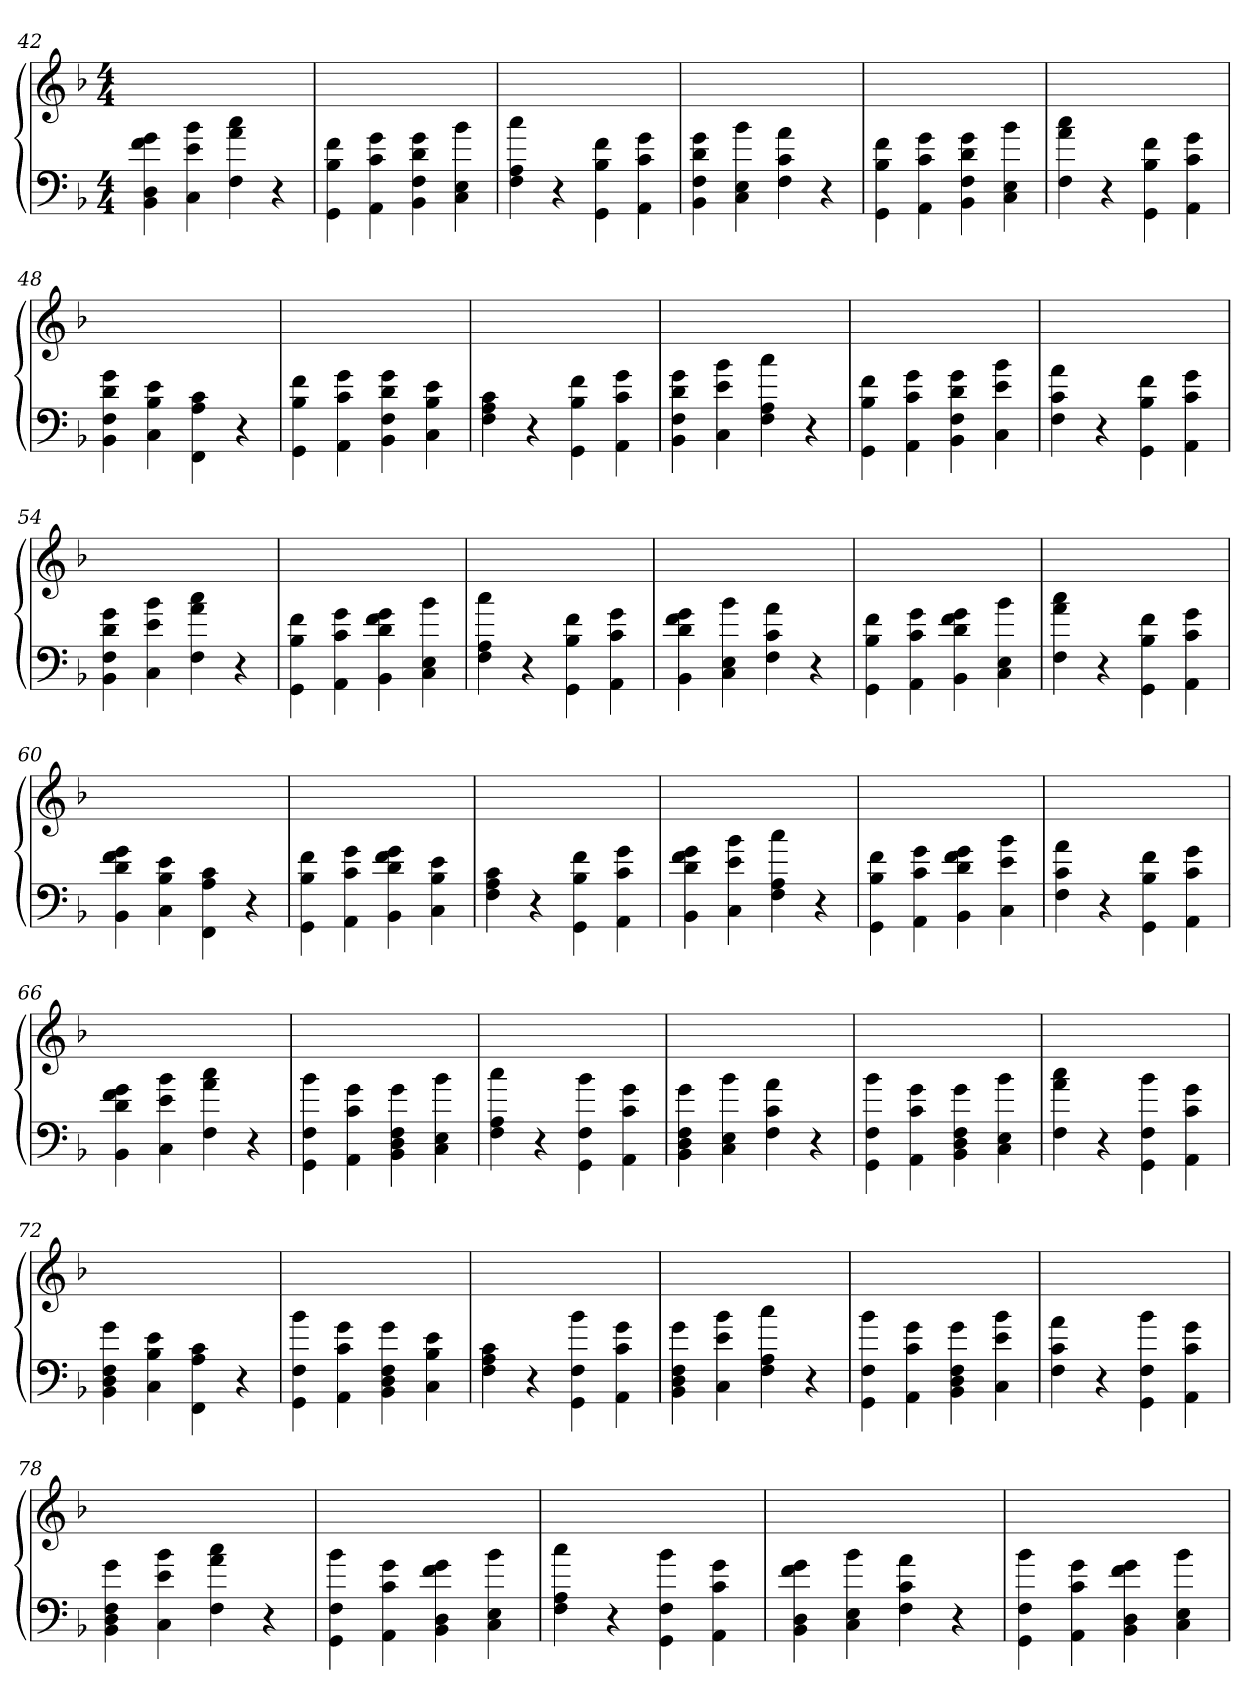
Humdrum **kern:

**kern	**kern
*part2	*part1
*staff2	*staff1
*clefF4	*clefG2
*k[b-]	*k[b-]
*F:	*F:
*M4/4	*M4/4
=42	=42
4BB- 4D 4f 4g	1ryy
4C 4e 4b-	.
4F 4a 4cc	.
4r	.
=43	=43
4GG 4B- 4f	1ryy
4AA 4c 4g	.
4BB- 4F 4d 4g	.
4C 4E 4b-	.
=44	=44
4F 4A 4cc	1ryy
4r	.
4GG 4B- 4f	.
4AA 4c 4g	.
=45	=45
4BB- 4F 4d 4g	1ryy
4C 4E 4b-	.
4F 4c 4a	.
4r	.
=46	=46
4GG 4B- 4f	1ryy
4AA 4c 4g	.
4BB- 4F 4d 4g	.
4C 4E 4b-	.
=47	=47
4F 4a 4cc	1ryy
4r	.
4GG 4B- 4f	.
4AA 4c 4g	.
=48	=48
4BB- 4F 4d 4g	1ryy
4C 4B- 4e	.
4FF 4A 4c	.
4r	.
=49	=49
4GG 4B- 4f	1ryy
4AA 4c 4g	.
4BB- 4F 4d 4g	.
4C 4B- 4e	.
=50	=50
4F 4A 4c	1ryy
4r	.
4GG 4B- 4f	.
4AA 4c 4g	.
=51	=51
4BB- 4F 4d 4g	1ryy
4C 4e 4b-	.
4F 4A 4cc	.
4r	.
=52	=52
4GG 4B- 4f	1ryy
4AA 4c 4g	.
4BB- 4F 4d 4g	.
4C 4e 4b-	.
=53	=53
4F 4c 4a	1ryy
4r	.
4GG 4B- 4f	.
4AA 4c 4g	.
=54	=54
4BB- 4F 4d 4g	1ryy
4C 4e 4b-	.
4F 4a 4cc	.
4r	.
=55	=55
4GG 4B- 4f	1ryy
4AA 4c 4g	.
4BB- 4d 4f 4g	.
4C 4E 4b-	.
=56	=56
4F 4A 4cc	1ryy
4r	.
4GG 4B- 4f	.
4AA 4c 4g	.
=57	=57
4BB- 4d 4f 4g	1ryy
4C 4E 4b-	.
4F 4c 4a	.
4r	.
=58	=58
4GG 4B- 4f	1ryy
4AA 4c 4g	.
4BB- 4d 4f 4g	.
4C 4E 4b-	.
=59	=59
4F 4a 4cc	1ryy
4r	.
4GG 4B- 4f	.
4AA 4c 4g	.
=60	=60
4BB- 4d 4f 4g	1ryy
4C 4B- 4e	.
4FF 4A 4c	.
4r	.
=61	=61
4GG 4B- 4f	1ryy
4AA 4c 4g	.
4BB- 4d 4f 4g	.
4C 4B- 4e	.
=62	=62
4F 4A 4c	1ryy
4r	.
4GG 4B- 4f	.
4AA 4c 4g	.
=63	=63
4BB- 4d 4f 4g	1ryy
4C 4e 4b-	.
4F 4A 4cc	.
4r	.
=64	=64
4GG 4B- 4f	1ryy
4AA 4c 4g	.
4BB- 4d 4f 4g	.
4C 4e 4b-	.
=65	=65
4F 4c 4a	1ryy
4r	.
4GG 4B- 4f	.
4AA 4c 4g	.
=66	=66
4BB- 4d 4f 4g	1ryy
4C 4e 4b-	.
4F 4a 4cc	.
4r	.
=67	=67
4GG 4F 4b-	1ryy
4AA 4c 4g	.
4BB- 4D 4F 4g	.
4C 4E 4b-	.
=68	=68
4F 4A 4cc	1ryy
4r	.
4GG 4F 4b-	.
4AA 4c 4g	.
=69	=69
4BB- 4D 4F 4g	1ryy
4C 4E 4b-	.
4F 4c 4a	.
4r	.
=70	=70
4GG 4F 4b-	1ryy
4AA 4c 4g	.
4BB- 4D 4F 4g	.
4C 4E 4b-	.
=71	=71
4F 4a 4cc	1ryy
4r	.
4GG 4F 4b-	.
4AA 4c 4g	.
=72	=72
4BB- 4D 4F 4g	1ryy
4C 4B- 4e	.
4FF 4A 4c	.
4r	.
=73	=73
4GG 4F 4b-	1ryy
4AA 4c 4g	.
4BB- 4D 4F 4g	.
4C 4B- 4e	.
=74	=74
4F 4A 4c	1ryy
4r	.
4GG 4F 4b-	.
4AA 4c 4g	.
=75	=75
4BB- 4D 4F 4g	1ryy
4C 4e 4b-	.
4F 4A 4cc	.
4r	.
=76	=76
4GG 4F 4b-	1ryy
4AA 4c 4g	.
4BB- 4D 4F 4g	.
4C 4e 4b-	.
=77	=77
4F 4c 4a	1ryy
4r	.
4GG 4F 4b-	.
4AA 4c 4g	.
=78	=78
4BB- 4D 4F 4g	1ryy
4C 4e 4b-	.
4F 4a 4cc	.
4r	.
=79	=79
4GG 4F 4b-	1ryy
4AA 4c 4g	.
4BB- 4D 4f 4g	.
4C 4E 4b-	.
=80	=80
4F 4A 4cc	1ryy
4r	.
4GG 4F 4b-	.
4AA 4c 4g	.
=81	=81
4BB- 4D 4f 4g	1ryy
4C 4E 4b-	.
4F 4c 4a	.
4r	.
=82	=82
4GG 4F 4b-	1ryy
4AA 4c 4g	.
4BB- 4D 4f 4g	.
4C 4E 4b-	.
=	=
*-	*-
